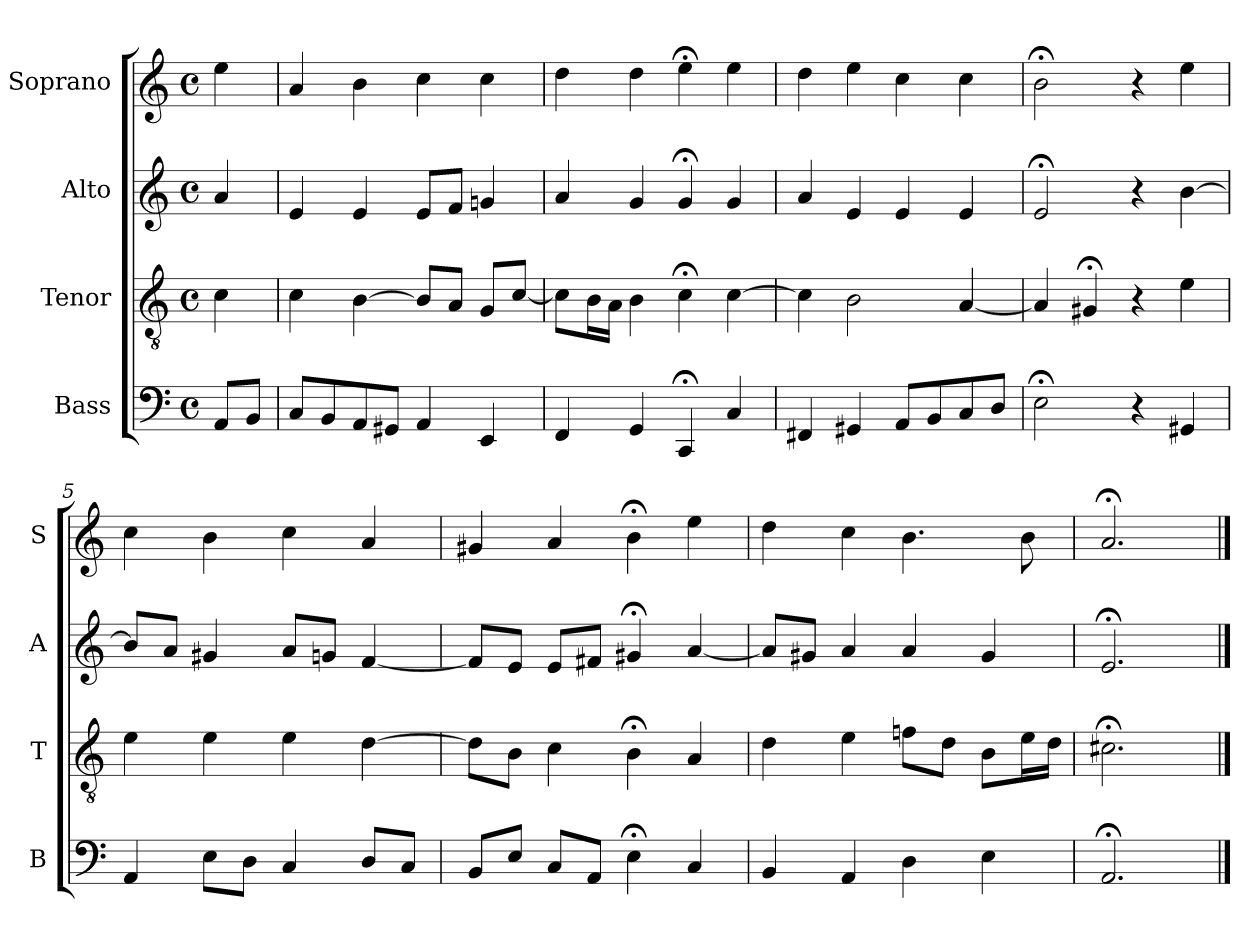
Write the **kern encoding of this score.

**kern	**kern	**kern	**kern
*part4	*part3	*part2	*part1
*staff4	*staff3	*staff2	*staff1
*I"Bass	*I"Tenor	*I"Alto	*I"Soprano
*I'B	*I'T	*I'A	*I'S
*clefF4	*clefGv2	*clefG2	*clefG2
*k[]	*k[]	*k[]	*k[]
*a:	*a:	*a:	*a:
*M4/4	*M4/4	*M4/4	*M4/4
*met(c)	*met(c)	*met(c)	*met(c)
*MM100	*MM100	*MM100	*MM100
=	=	=	=
8AAL	4c	4a	4ee
8BBJ	.	.	.
=1	=1	=1	=1
8CL	4c	4e	4a
8BB	.	.	.
8AA	[4B	4e	4b
8GG#XJ	.	.	.
4AA	8BL]	8eL	4cc
.	8AJ	8fJ	.
4EE	8GL	4gn	4cc
.	[8cJ	.	.
=2	=2	=2	=2
4FF	8cL]	4a	4dd
.	16BL	.	.
.	16AJJ	.	.
4GG	4B	4g	4dd
4CC;<	4c;<	4g;<	4ee;<
4C	[4c	4g	4ee
=3	=3	=3	=3
4FF#X	4c]	4a	4dd
4GG#X	2B	4e	4ee
8AAL	.	4e	4cc
8BB	.	.	.
8C	[4A	4e	4cc
8DJ	.	.	.
=4	=4	=4	=4
2E;<	4A]	2e;<i	2b;<
.	4G#X;<i	.	.
4r	4r	4r	4r
4GG#X	4ei	[4bi	4ee
=5	=5	=5	=5
4AA	4e	8biL]	4cc
.	.	8aJ	.
8EL	4e	4g#X	4b
8DJ	.	.	.
4C	4e	8aL	4cc
.	.	8gnJ	.
8DL	[4d	[4f	4a
8CJ	.	.	.
=6	=6	=6	=6
8BBL	8dL]	8fL]	4g#X
8EJ	8BJ	8eJ	.
8CL	4c	8eL	4a
8AAJ	.	8f#XJ	.
4E;<	4B;<	4g#X;<i	4b;<i
4C	4A	[4ai	4eei
=7	=7	=7	=7
4BB	4d	8aiL]	4dd
.	.	8g#XJ	.
4AA	4e	4a	4cc
4D	8fnL	4a	4.b
.	8dJ	.	.
4E	8BL	4g#	.
.	16eL	.	8b
.	16dJJ	.	.
=8	=8	=8	=8
2.AA;<	2.c#X;<	2.e;<	2.a;<
==	==	==	==
*-	*-	*-	*-
